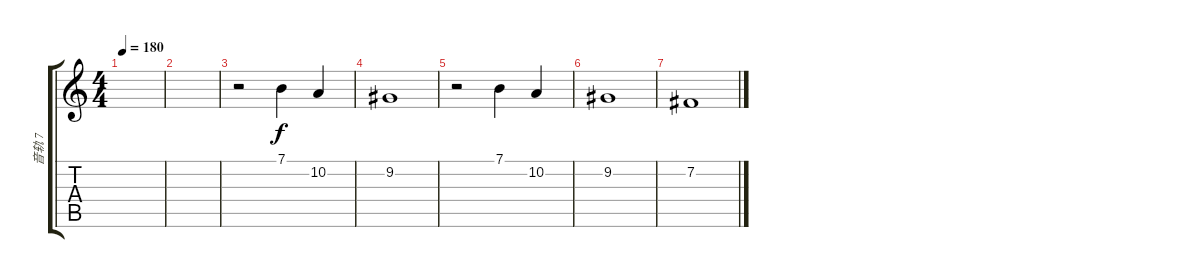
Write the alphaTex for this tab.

\track ("音轨 7" "音轨 7") {instrument sopranosax}
\staff {score tabs}
\tuning (E4 B3 G3 D3 A2 E2) {hide}
\ts (4 4)
\tempo 180
\clef g2
\ks c
|
|
r.2{volume 16} 7.1.4 10.2.4 |
9.2.1 |
r.2 7.1.4 10.2.4 |
9.2.1 |
7.2.1
